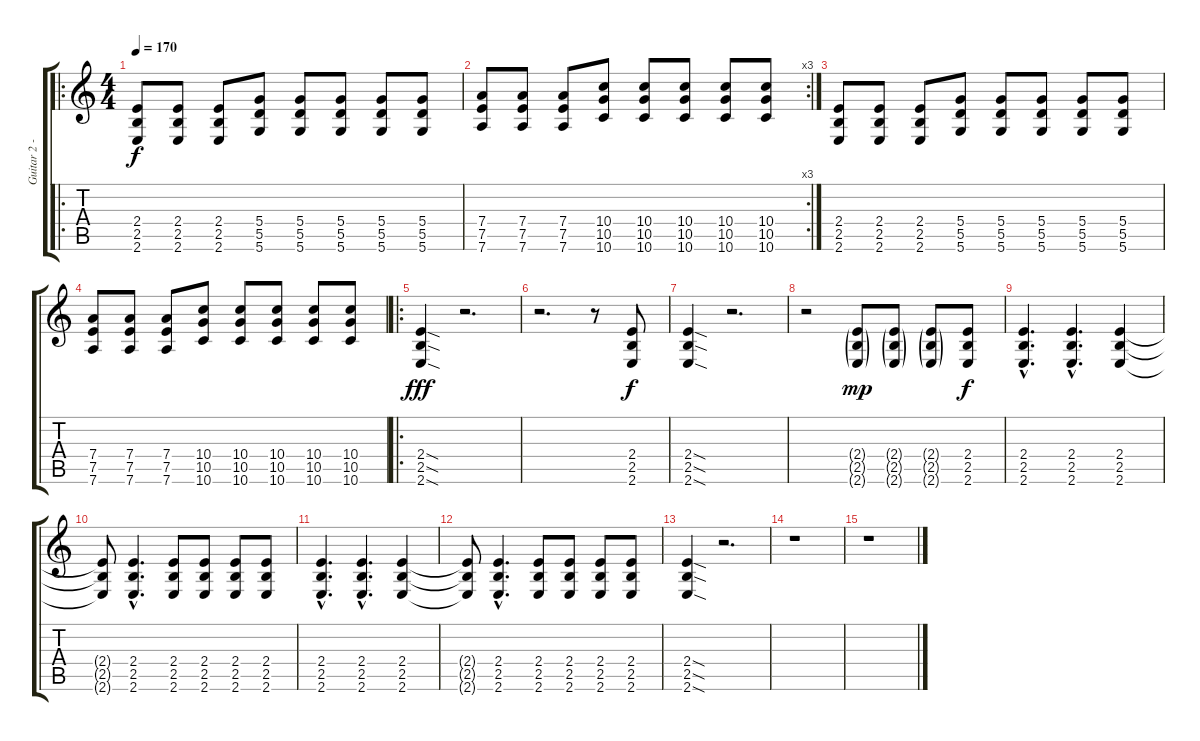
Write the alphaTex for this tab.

\track ("Guitar 2 - Quinn Allman" "Guitar 2 -") {instrument distortionguitar}
\staff {score tabs}
\tuning (E4 B3 G3 D3 A2 D2) {hide}
\ro
\ts (4 4)
\tempo 170
\clef g2
\ks c
(2.4 2.5 2.6).8{dy f volume 16} (2.4 2.5 2.6).8 (2.4 2.5 2.6).8 (5.4 5.5 5.6).8 (5.4 5.5 5.6).8 (5.4 5.5 5.6).8 (5.4 5.5 5.6).8 (5.4 5.5 5.6).8 |
\rc 3
(7.4 7.5 7.6).8 (7.4 7.5 7.6).8 (7.4 7.5 7.6).8 (10.4 10.5 10.6).8 (10.4 10.5 10.6).8 (10.4 10.5 10.6).8 (10.4 10.5 10.6).8 (10.4 10.5 10.6).8 |
(2.4 2.5 2.6).8 (2.4 2.5 2.6).8 (2.4 2.5 2.6).8 (5.4 5.5 5.6).8 (5.4 5.5 5.6).8 (5.4 5.5 5.6).8 (5.4 5.5 5.6).8 (5.4 5.5 5.6).8 |
(7.4 7.5 7.6).8 (7.4 7.5 7.6).8 (7.4 7.5 7.6).8 (10.4 10.5 10.6).8 (10.4 10.5 10.6).8 (10.4 10.5 10.6).8 (10.4 10.5 10.6).8 (10.4 10.5 10.6).8 |
\ro
(2.4{sod} 2.5{sod} 2.6{sod}).4{dy fff} r.2{d} |
r.2{d} r.8 (2.4 2.5 2.6).8{dy f} |
(2.4{sod} 2.5{sod} 2.6{sod}).4 r.2{d} |
r.2 (2.4{g} 2.5{g} 2.6{g}).8{dy mp} (2.4{g} 2.5{g} 2.6{g}).8 (2.4{g} 2.5{g} 2.6{g}).8 (2.4 2.5 2.6).8{dy f} |
(2.4{hac} 2.5{hac} 2.6{hac}).4{d} (2.4{hac} 2.5{hac} 2.6{hac}).4{d} (2.4 2.5 2.6).4 |
(2.4{t} 2.5{t} 2.6{t}).8 (2.4{hac} 2.5{hac} 2.6{hac}).4{d} (2.4 2.5 2.6).8 (2.4 2.5 2.6).8 (2.4 2.5 2.6).8 (2.4 2.5 2.6).8 |
(2.4{hac} 2.5{hac} 2.6{hac}).4{d} (2.4{hac} 2.5{hac} 2.6{hac}).4{d} (2.4 2.5 2.6).4 |
(2.4{t} 2.5{t} 2.6{t}).8 (2.4{hac} 2.5{hac} 2.6{hac}).4{d} (2.4 2.5 2.6).8 (2.4 2.5 2.6).8 (2.4 2.5 2.6).8 (2.4 2.5 2.6).8 |
(2.4{sod} 2.5{sod} 2.6{sod}).4 r.2{d} |
r.1 |
r.1
